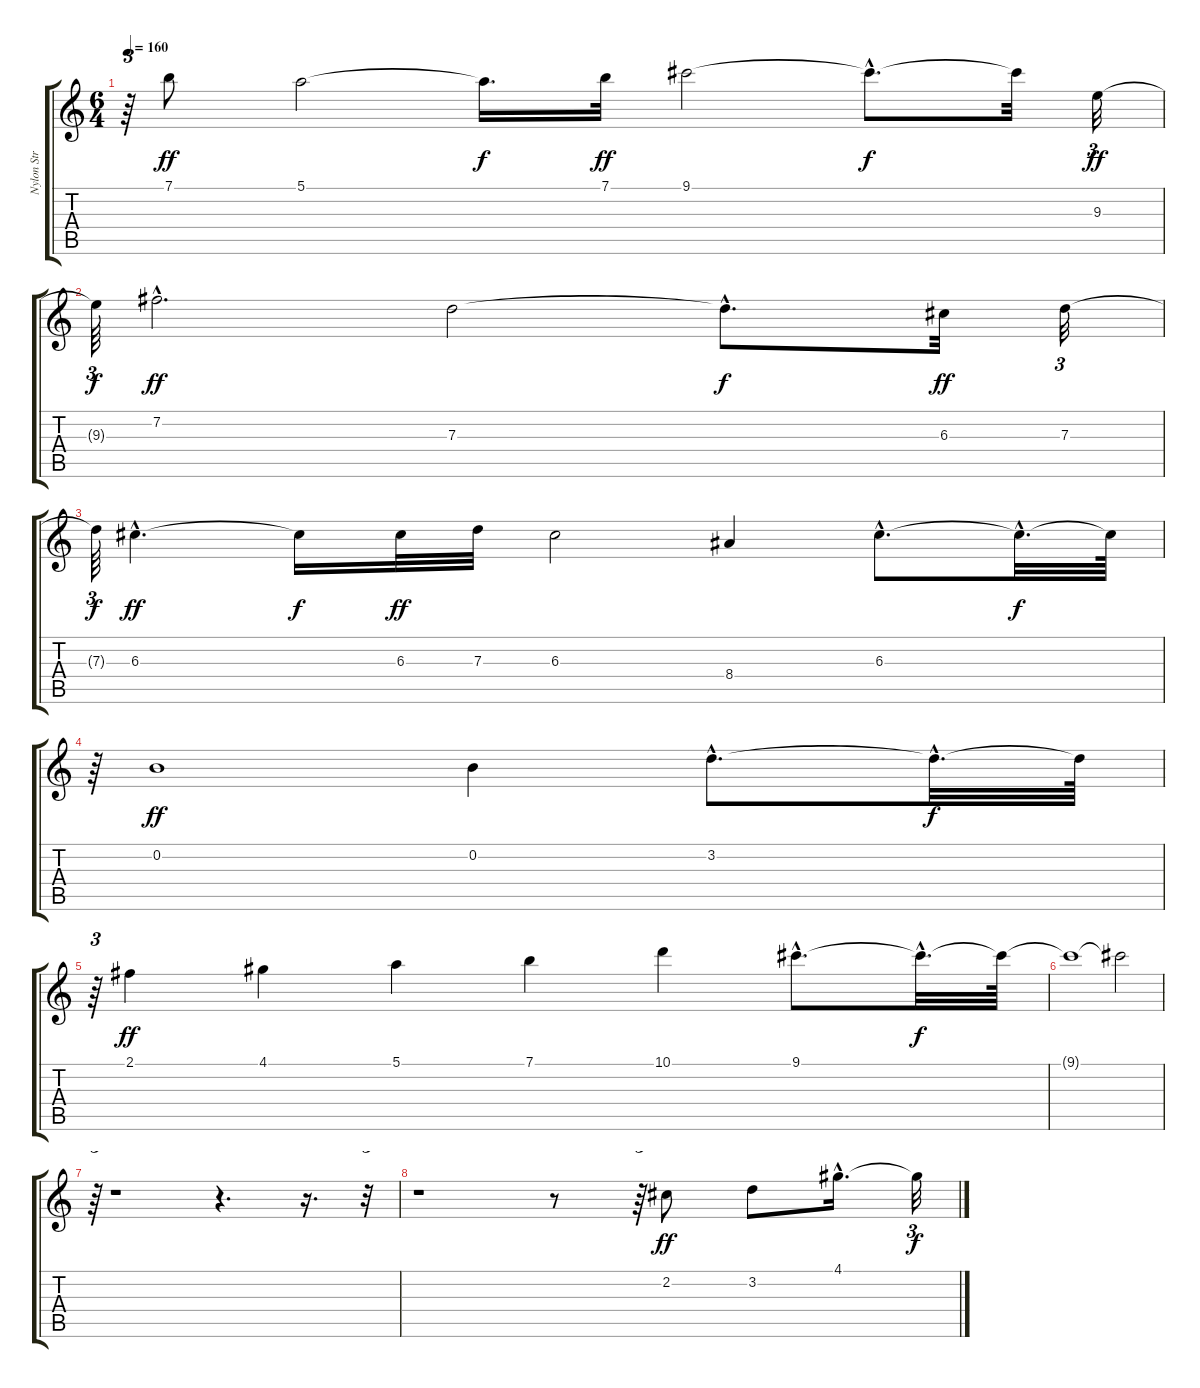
\track ("Nylon Str Gtr (Paco DeLucia)" "Nylon Str ") {instrument acousticguitarnylon}
\staff {score tabs}
\tuning (E4 B3 G3 D3 A2 E2) {hide}
\ts (6 4)
\tempo 160
\clef g2
\ks c
r.64{tu (3 2) dy f} 7.1.8{dy ff} 5.1.2 5.1{t}.16{d dy f} 7.1.32{dy ff} 9.1.2 9.1{hac t}.8{d dy f} 9.1{t}.32 9.3.32{tu (3 2) dy ff} |
9.3{t}.64{tu (3 2) dy f} 7.2{hac}.2{d dy ff} 7.3.2 7.3{hac t}.8{d dy f} 6.3.32{dy ff} 7.3.32{tu (3 2)} |
7.3{t}.64{tu (3 2) dy f} 6.3{hac}.4{d dy ff} 6.3{t}.16{dy f} 6.3.32{dy ff} 7.3.32 6.3.2 8.4.4 6.3{hac}.8{d} 6.3{hac t}.32{d dy f} 6.3{t}.64 |
r.64{tu (3 2)} 0.2.1{dy ff} 0.2.4 3.2{hac}.8{d} 3.2{hac t}.32{d dy f} 3.2{t}.64 |
r.64{tu (3 2)} 2.1.4{dy ff} 4.1.4 5.1.4 7.1.4 10.1.4 9.1{hac}.8{d} 9.1{hac t}.32{d dy f} 9.1{t}.64 |
9.1{t}.1 9.1{t}.2 |
r.64{tu (3 2)} r.1 r.4{d} r.16{d} r.32{tu (3 2)} |
r.1 r.8 r.64{tu (3 2)} 2.2.8{dy ff} 3.2.8 4.1{hac}.16{d} 4.1{t}.32{tu (3 2) dy f}
